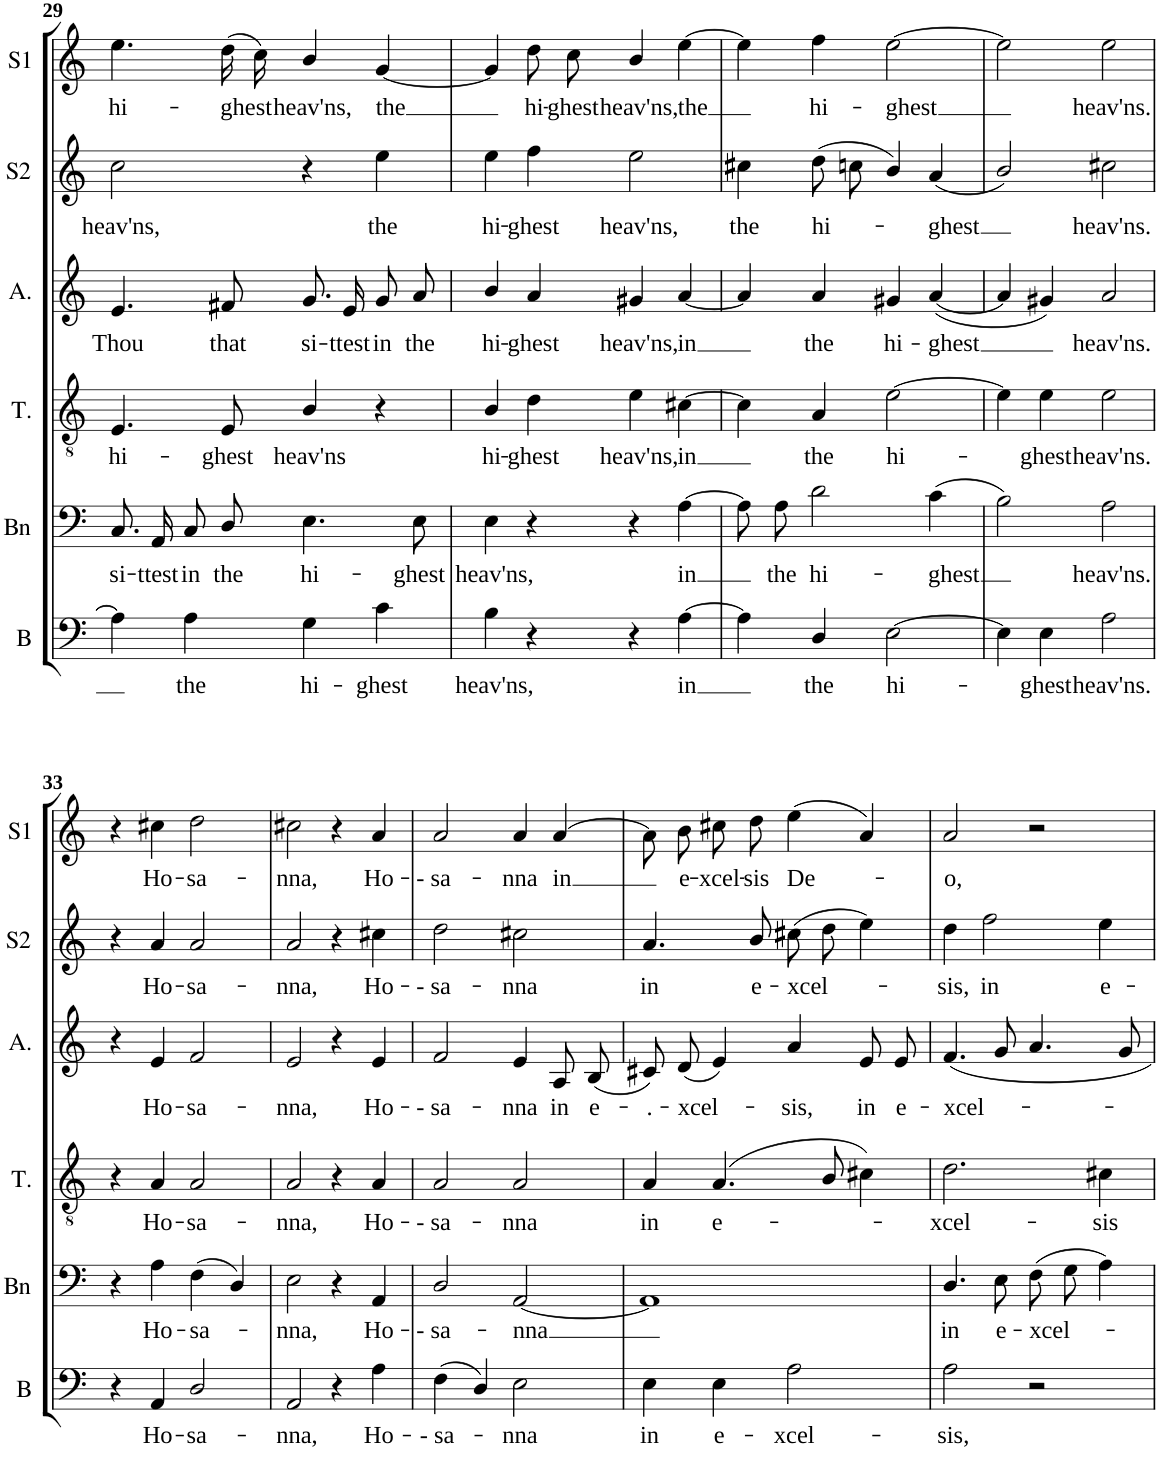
**kern	**text	**kern	**text	**kern	**text	**kern	**text	**kern	**text	**kern	**text
*part6	*part6	*part5	*part5	*part4	*part4	*part3	*part3	*part2	*part2	*part1	*part1
*staff6	*staff6	*staff5	*staff5	*staff4	*staff4	*staff3	*staff3	*staff2	*staff2	*staff1	*staff1
*I"Basse	*	*I"Baryton	*	*I"Tenor	*	*I"Alto	*	*I"Soprano 2	*	*I"Soprano 1	*
*I'B	*	*I'Bn	*	*I'T.	*	*I'A.	*	*I'S2	*	*I'S1	*
!!LO:PB:g=z
*clefF4	*	*clefF4	*	*clefGv2	*	*clefG2	*	*clefG2	*	*clefG2	*
*	*	*	*	*Trd7c12	*	*	*	*	*	*	*
*k[]	*	*k[]	*	*k[]	*	*k[]	*	*k[]	*	*k[]	*
*M4/4	*	*M4/4	*	*M4/4	*	*M4/4	*	*M4/4	*	*M4/4	*
=29	=29	=29	=29	=29	=29	=29	=29	=29	=29	=29	=29
!	!	!	!LO:LY:b	!	!LO:LY:b	!	!LO:LY:b	!	!LO:LY:b	!	!LO:LY:b
4A\]	.	8.C/L	si-	4.E/	hi-	4.e/	Thou	2cc\	heav'ns,	4.ee\	hi-
!	!	!	!LO:LY:b	!	!	!	!	!	!	!	!
.	.	16AA/Jk	-ttest	.	.	.	.	.	.	.	.
!	!LO:LY:b	!	!LO:LY:b	!	!	!	!	!	!	!	!
4A\	the	8C/L	in	.	.	.	.	.	.	.	.
!	!	!	!LO:LY:b	!	!LO:LY:b	!	!LO:LY:b	!	!	!	!LO:LY:b
.	.	8D/J	the	8E/	-ghest	8f#X/	that	.	.	(16dd\LL	-ghest
.	.	.	.	.	.	.	.	.	.	16cc\JJ)	.
!	!LO:LY:b	!	!LO:LY:b	!	!LO:LY:b	!	!LO:LY:b	!	!	!	!LO:LY:b
4G\	hi-	4.E\	hi-	4B/	heav'ns	8.g/L	si-	4r	.	4b/	heav'ns,
!	!	!	!	!	!	!	!LO:LY:b	!	!	!	!
.	.	.	.	.	.	16e/Jk	-ttest	.	.	.	.
!	!LO:LY:b	!	!	!	!	!	!LO:LY:b	!	!LO:LY:b	!	!LO:LY:b
4c\	-ghest	.	.	4r	.	8g/L	in	4ee\	the	[4g/	the
!	!	!	!LO:LY:b	!	!	!	!LO:LY:b	!	!	!	!
.	.	8E\	-ghest	.	.	8a/J	the	.	.	.	.
=30	=30	=30	=30	=30	=30	=30	=30	=30	=30	=30	=30
!	!LO:LY:b	!	!LO:LY:b	!	!LO:LY:b	!	!LO:LY:b	!	!LO:LY:b	!	!
4B\	heav'ns,	4E\	heav'ns,	4B/	hi-	4b/	hi-	4ee\	hi-	4g/]	.
!	!	!	!	!	!LO:LY:b	!	!LO:LY:b	!	!LO:LY:b	!	!LO:LY:b
4r	.	4r	.	4d\	-ghest	4a/	-ghest	4ff\	-ghest	8dd\L	hi-
!	!	!	!	!	!	!	!	!	!	!	!LO:LY:b
.	.	.	.	.	.	.	.	.	.	8cc\J	-ghest
!	!	!	!	!	!LO:LY:b	!	!LO:LY:b	!	!LO:LY:b	!	!LO:LY:b
4r	.	4r	.	4e\	heav'ns,	4g#X/	heav'ns,	2ee\	heav'ns,	4b/	heav'ns,
!	!LO:LY:b	!	!LO:LY:b	!	!LO:LY:b	!	!LO:LY:b	!	!	!	!LO:LY:b
[4A\	in	[4A\	in	[4c#X\	in	[4a/	in	.	.	[4ee\	the
=31	=31	=31	=31	=31	=31	=31	=31	=31	=31	=31	=31
!	!	!	!	!	!	!	!	!	!LO:LY:b	!	!
4A\]	.	8A\L]	.	4c#\]	.	4a/]	.	4cc#X\	the	4ee\]	.
!	!	!	!LO:LY:b	!	!	!	!	!	!	!	!
.	.	8A\J	the	.	.	.	.	.	.	.	.
!	!LO:LY:b	!	!LO:LY:b	!	!LO:LY:b	!	!LO:LY:b	!	!LO:LY:b	!	!LO:LY:b
4D/	the	2d\	hi-	4A/	the	4a/	the	(8dd\L	hi-	4ff\	hi-
.	.	.	.	.	.	.	.	8ccn\J	.	.	.
!	!LO:LY:b	!	!	!	!LO:LY:b	!	!LO:LY:b	!	!	!	!LO:LY:b
[2E\	hi-	.	.	[2e\	hi-	4g#X/	hi-	4b/)	.	[2ee\	-ghest
!	!	!	!LO:LY:b	!	!	!	!LO:LY:b	!	!LO:LY:b	!	!
.	.	(4c\	-ghest	.	.	([4a/	-ghest	(4a/	-ghest	.	.
=32	=32	=32	=32	=32	=32	=32	=32	=32	=32	=32	=32
4E\]	.	2B\)	.	4e\]	.	4a/]	.	2b/)	.	2ee\]	.
!	!LO:LY:b	!	!	!	!LO:LY:b	!	!	!	!	!	!
4E\	-ghest	.	.	4e\	-ghest	4g#X/)	.	.	.	.	.
!	!LO:LY:b	!	!LO:LY:b	!	!LO:LY:b	!	!LO:LY:b	!	!LO:LY:b	!	!LO:LY:b
2A\	heav'ns.	2A\	heav'ns.	2e\	heav'ns.	2a/	heav'ns.	2cc#X\	heav'ns.	2ee\	heav'ns.
!!LO:LB:g=z
=33	=33	=33	=33	=33	=33	=33	=33	=33	=33	=33	=33
4r	.	4r	.	4r	.	4r	.	4r	.	4r	.
!	!LO:LY:b	!	!LO:LY:b	!	!LO:LY:b	!	!LO:LY:b	!	!LO:LY:b	!	!LO:LY:b
4AA/	Ho-	4A\	Ho-	4A/	Ho-	4e/	Ho-	4a/	Ho-	4cc#X\	Ho-
!	!LO:LY:b	!	!LO:LY:b	!	!LO:LY:b	!	!LO:LY:b	!	!LO:LY:b	!	!LO:LY:b
2D/	-sa-	(4F\	-sa-	2A/	-sa-	2f/	-sa-	2a/	-sa-	2dd\	-sa-
.	.	4D/)	.	.	.	.	.	.	.	.	.
=34	=34	=34	=34	=34	=34	=34	=34	=34	=34	=34	=34
!	!LO:LY:b	!	!LO:LY:b	!	!LO:LY:b	!	!LO:LY:b	!	!LO:LY:b	!	!LO:LY:b
2AA/	-nna,	2E\	-nna,	2A/	-nna,	2e/	-nna,	2a/	-nna,	2cc#X\	-nna,
4r	.	4r	.	4r	.	4r	.	4r	.	4r	.
!	!LO:LY:b	!	!LO:LY:b	!	!LO:LY:b	!	!LO:LY:b	!	!LO:LY:b	!	!LO:LY:b
4A\	Ho-	4AA/	Ho-	4A/	Ho-	4e/	Ho-	4cc#X\	Ho-	4a/	Ho-
=35	=35	=35	=35	=35	=35	=35	=35	=35	=35	=35	=35
!	!LO:LY:b	!	!LO:LY:b	!	!LO:LY:b	!	!LO:LY:b	!	!LO:LY:b	!	!LO:LY:b
(4F\	-- sa-	2D/	-- sa-	2A/	-- sa-	2f/	-- sa-	2dd\	-- sa-	2a/	-- sa-
4D/)	.	.	.	.	.	.	.	.	.	.	.
!	!LO:LY:b	!	!LO:LY:b	!	!LO:LY:b	!	!LO:LY:b	!	!LO:LY:b	!	!LO:LY:b
2E\	-nna	[2AA/	-nna	2A/	-nna	4e/	-nna	2cc#X\	-nna	4a/	-nna
!	!	!	!	!	!	!	!LO:LY:b	!	!	!	!LO:LY:b
.	.	.	.	.	.	8A/L	in	.	.	[4a/	in
!	!	!	!	!	!	!	!LO:LY:b	!	!	!	!
.	.	.	.	.	.	(8B/J	e-	.	.	.	.
=36	=36	=36	=36	=36	=36	=36	=36	=36	=36	=36	=36
!	!LO:LY:b	!	!	!	!LO:LY:b	!	!LO:LY:b	!	!LO:LY:b	!	!
4E\	in	1AA]	.	4A/	in	8c#X/L)	-.-	4.a/	in	8a\L]	.
!	!	!	!	!	!	!	!LO:LY:b	!	!	!	!LO:LY:b
.	.	.	.	.	.	(8d/J	-xcel-	.	.	8b\J	e-
!	!LO:LY:b	!	!	!	!LO:LY:b	!	!	!	!	!	!LO:LY:b
4E\	e-	.	.	(4.A/	e-	4e/)	.	.	.	8cc#X\L	-xcel-
!	!	!	!	!	!	!	!	!	!LO:LY:b	!	!LO:LY:b
.	.	.	.	.	.	.	.	8b/	e-	8dd\J	-sis
!	!LO:LY:b	!	!	!	!	!	!LO:LY:b	!	!LO:LY:b	!	!LO:LY:b
2A\	-xcel-	.	.	.	.	4a/	-sis,	(8cc#X\L	-xcel-	(4ee\	De-
.	.	.	.	8B/	.	.	.	8dd\J	.	.	.
!	!	!	!	!	!	!	!LO:LY:b	!	!	!	!
.	.	.	.	4c#X\)	.	8e/L	in	4ee\)	.	4a/)	.
!	!	!	!	!	!	!	!LO:LY:b	!	!	!	!
.	.	.	.	.	.	8e/J	e-	.	.	.	.
=37	=37	=37	=37	=37	=37	=37	=37	=37	=37	=37	=37
!	!LO:LY:b	!	!LO:LY:b	!	!LO:LY:b	!	!LO:LY:b	!	!LO:LY:b	!	!LO:LY:b
2A\	-sis,	4.D/	in	2.d\	-xcel-	4.f/	-xcel-	4dd\	-sis,	2a/	-o,
!	!	!	!	!	!	!	!	!	!LO:LY:b	!	!
.	.	.	.	.	.	.	.	2ff\	in	.	.
!	!	!	!LO:LY:b	!	!	!	!	!	!	!	!
.	.	8E\	e-	.	.	8g/	.	.	.	.	.
!	!	!	!LO:LY:b	!	!	!	!	!	!	!	!
2r	.	(8F\L	-xcel-	.	.	4.a/	.	.	.	2r	.
.	.	8G\J	.	.	.	.	.	.	.	.	.
!	!	!	!	!	!LO:LY:b	!	!	!	!LO:LY:b	!	!
.	.	4A\)	.	4c#X\	-sis	.	.	4ee\	e-	.	.
.	.	.	.	.	.	8g/	.	.	.	.	.
=	=	=	=	=	=	=	=	=	=	=	=
*-	*-	*-	*-	*-	*-	*-	*-	*-	*-	*-	*-
